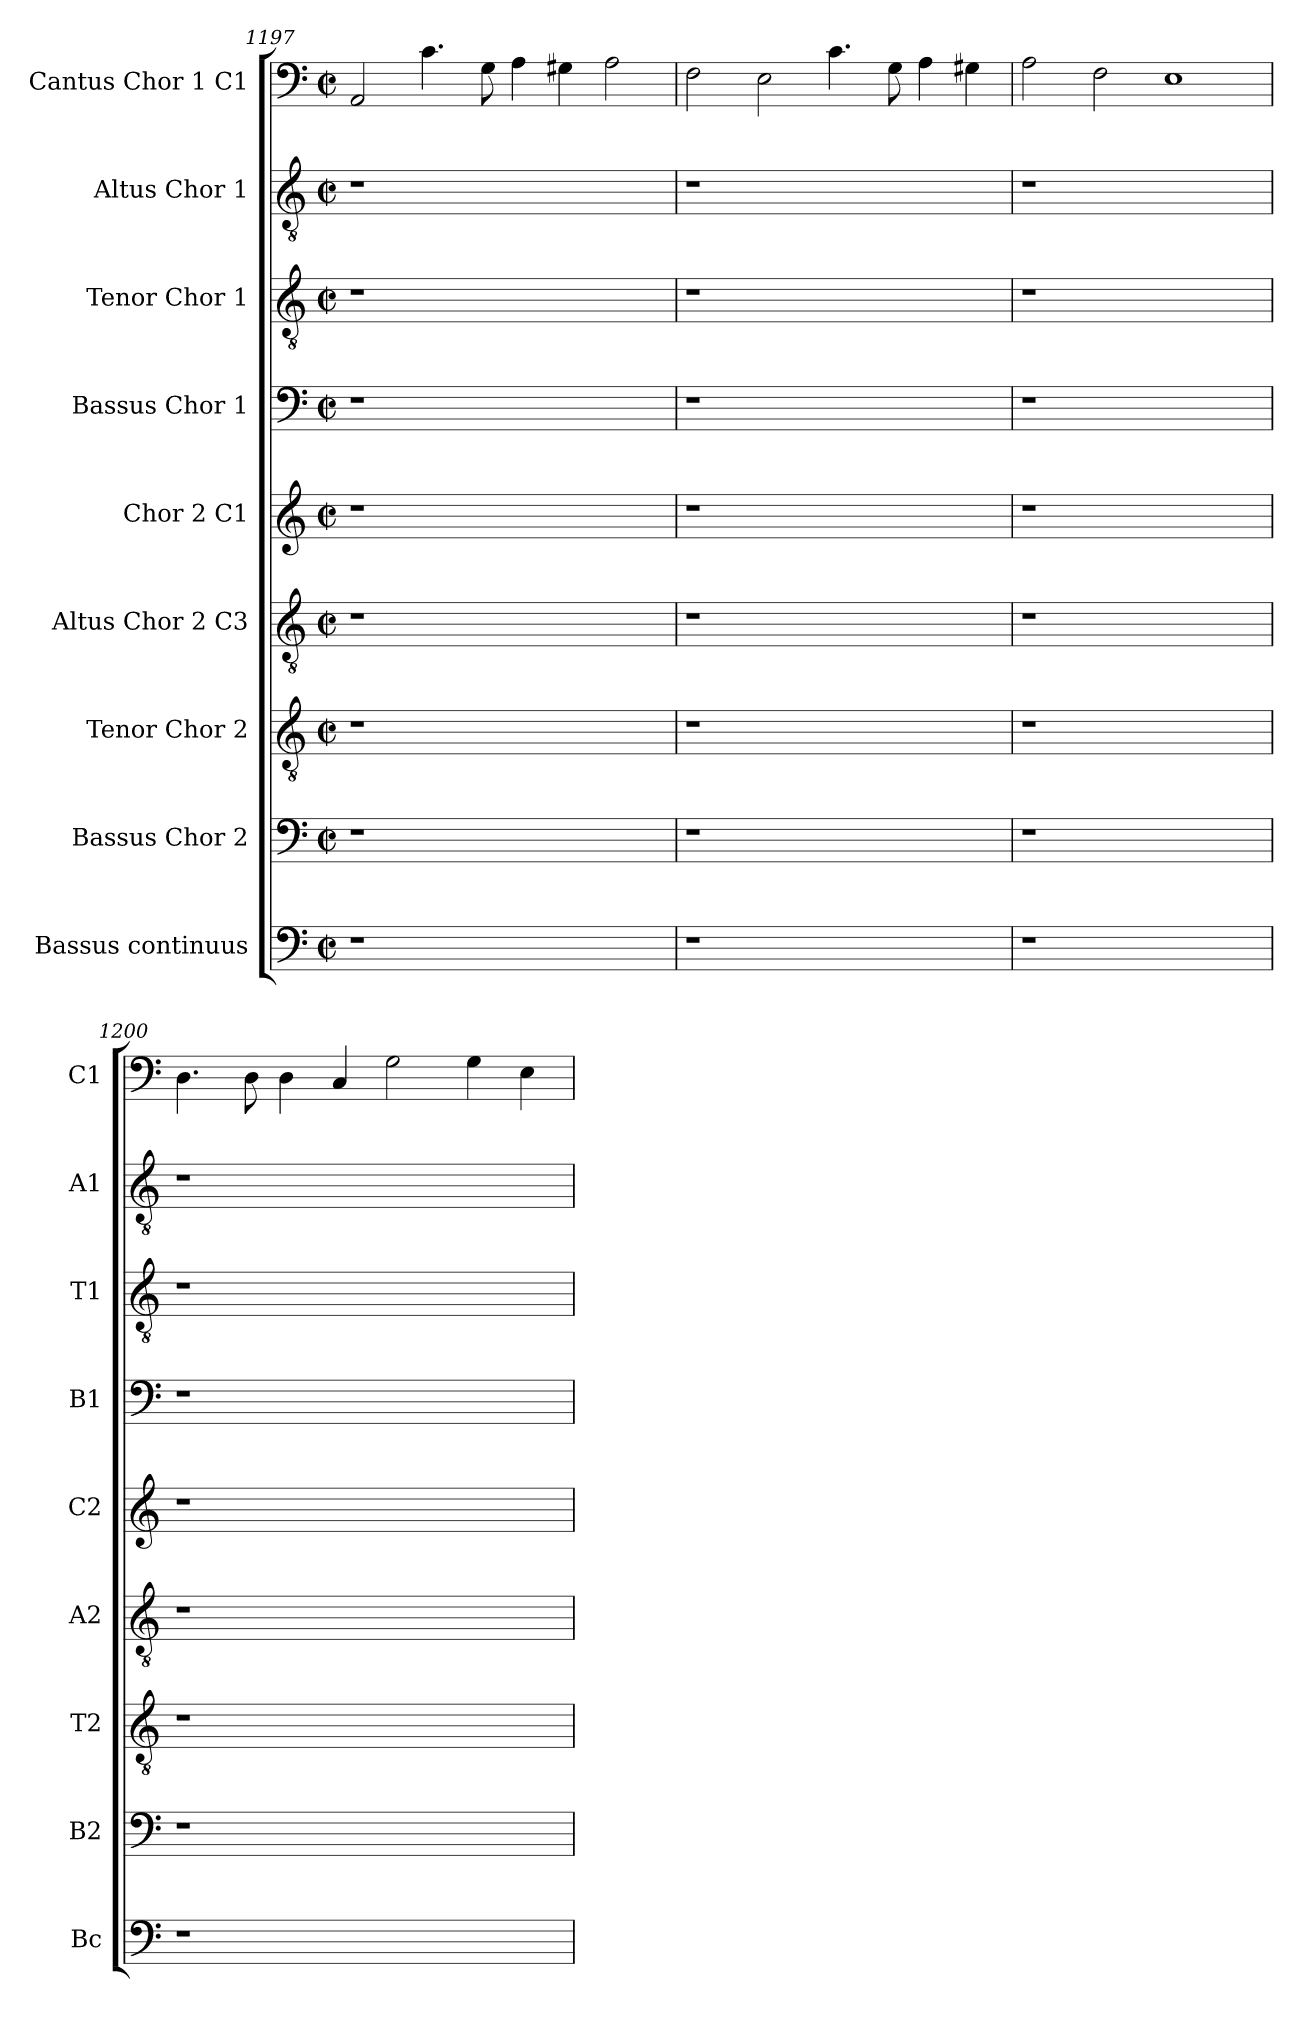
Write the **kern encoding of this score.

**kern	**kern	**kern	**kern	**kern	**kern	**kern	**kern	**kern
*part9	*part8	*part7	*part6	*part5	*part4	*part3	*part2	*part1
*staff9	*staff8	*staff7	*staff6	*staff5	*staff4	*staff3	*staff2	*staff1
*I"Bassus continuus	*I"Bassus Chor 2	*I"Tenor Chor 2	*I"Altus Chor 2 C3	*I"Chor 2 C1	*I"Bassus Chor 1	*I"Tenor Chor 1	*I"Altus Chor 1	*I"Cantus Chor 1 C1
*I'Bc	*I'B2	*I'T2	*I'A2	*I'C2	*I'B1	*I'T1	*I'A1	*I'C1
*clefF4	*clefF4	*clefGv2	*clefGv2	*clefG2	*clefF4	*clefGv2	*clefGv2	*clefF4
*ITrd7c12	*	*	*	*	*	*	*	*
*k[]	*k[]	*k[]	*k[]	*k[]	*k[]	*k[]	*k[]	*k[]
*C:	*C:	*C:	*C:	*C:	*C:	*C:	*C:	*C:
*M2/2	*M2/2	*M2/2	*M2/2	*M2/2	*M2/2	*M2/2	*M2/2	*M2/2
*met(c|)	*met(c|)	*met(c|)	*met(c|)	*met(c|)	*met(c|)	*met(c|)	*met(c|)	*met(c|)
=1197	=1197	=1197	=1197	=1197	=1197	=1197	=1197	=1197
1r	1r	1r	1r	1r	1r	1r	1r	2AA/
.	.	.	.	.	.	.	.	4.c\
.	.	.	.	.	.	.	.	8G\
1ryy	1ryy	1ryy	1ryy	1ryy	1ryy	1ryy	1ryy	4A\
.	.	.	.	.	.	.	.	4G#X\
.	.	.	.	.	.	.	.	2A\
!!LO:LB:g=z
=1198	=1198	=1198	=1198	=1198	=1198	=1198	=1198	=1198
1r	1r	1r	1r	1r	1r	1r	1r	2F\
.	.	.	.	.	.	.	.	2E\
1ryy	1ryy	1ryy	1ryy	1ryy	1ryy	1ryy	1ryy	4.c\
.	.	.	.	.	.	.	.	8G\
.	.	.	.	.	.	.	.	4A\
.	.	.	.	.	.	.	.	4G#X\
=1199	=1199	=1199	=1199	=1199	=1199	=1199	=1199	=1199
1r	1r	1r	1r	1r	1r	1r	1r	2A\
.	.	.	.	.	.	.	.	2F\
1ryy	1ryy	1ryy	1ryy	1ryy	1ryy	1ryy	1ryy	1E
=1200	=1200	=1200	=1200	=1200	=1200	=1200	=1200	=1200
1r	1r	1r	1r	1r	1r	1r	1r	4.D\
.	.	.	.	.	.	.	.	8D\
.	.	.	.	.	.	.	.	4D\
.	.	.	.	.	.	.	.	4C/
1ryy	1ryy	1ryy	1ryy	1ryy	1ryy	1ryy	1ryy	2G\
.	.	.	.	.	.	.	.	4G\
.	.	.	.	.	.	.	.	4E\
=	=	=	=	=	=	=	=	=
*-	*-	*-	*-	*-	*-	*-	*-	*-
